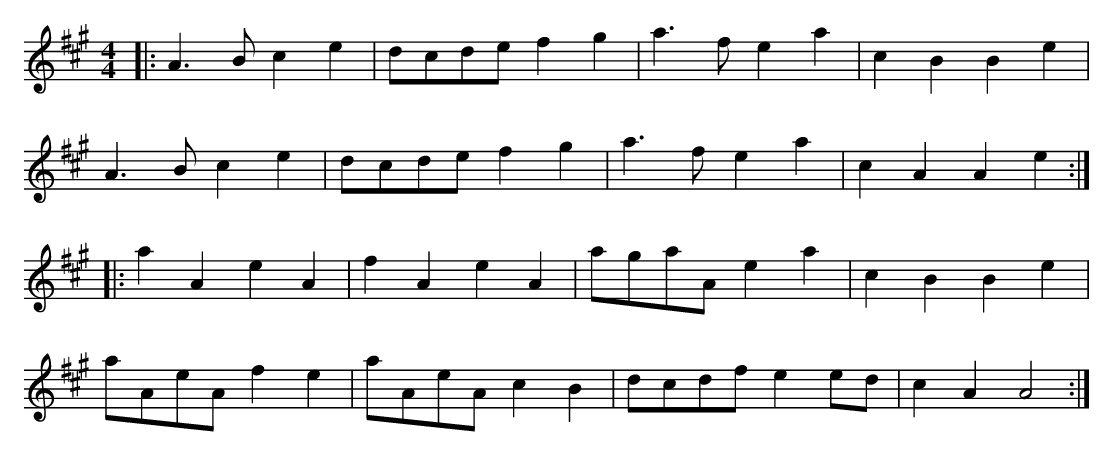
X:1
M:4/4
K:A
|:A3B c2 e2|dcde f2 g2|a3fe2a2|c2B2B2e2|
A3B c2 e2|dcde f2 g2|a3fe2a2|c2A2A2e2:|
|:a2A2e2A2|f2A2e2A2|agaA e2a2|c2B2B2e2|
aAeA f2e2|aAeA c2B2|dcdfe2ed|c2A2A4:|
